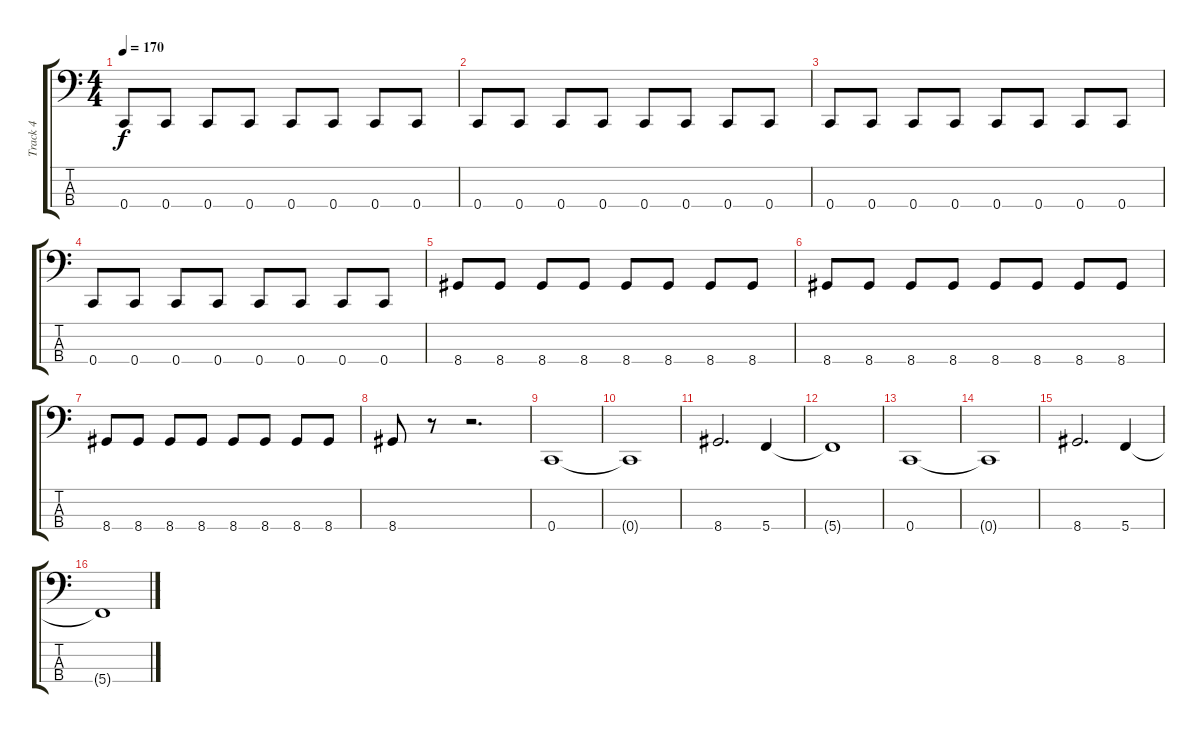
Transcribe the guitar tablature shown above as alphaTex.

\track ("Track 4" "Track 4") {instrument electricbasspick}
\staff {score tabs}
\tuning (F2 C2 G1 C1) {hide}
\ts (4 4)
\tempo 170
\clef f4
\ks c
0.4.8{dy f} 0.4.8 0.4.8 0.4.8 0.4.8 0.4.8 0.4.8 0.4.8 |
0.4.8 0.4.8 0.4.8 0.4.8 0.4.8 0.4.8 0.4.8 0.4.8 |
0.4.8 0.4.8 0.4.8 0.4.8 0.4.8 0.4.8 0.4.8 0.4.8 |
0.4.8 0.4.8 0.4.8 0.4.8 0.4.8 0.4.8 0.4.8 0.4.8 |
8.4.8 8.4.8 8.4.8 8.4.8 8.4.8 8.4.8 8.4.8 8.4.8 |
8.4.8 8.4.8 8.4.8 8.4.8 8.4.8 8.4.8 8.4.8 8.4.8 |
8.4.8 8.4.8 8.4.8 8.4.8 8.4.8 8.4.8 8.4.8 8.4.8 |
8.4.8 r.8 r.2{d} |
0.4.1 |
0.4{t}.1 |
8.4.2{d} 5.4.4 |
5.4{t}.1 |
0.4.1 |
0.4{t}.1 |
8.4.2{d} 5.4.4 |
5.4{t}.1
